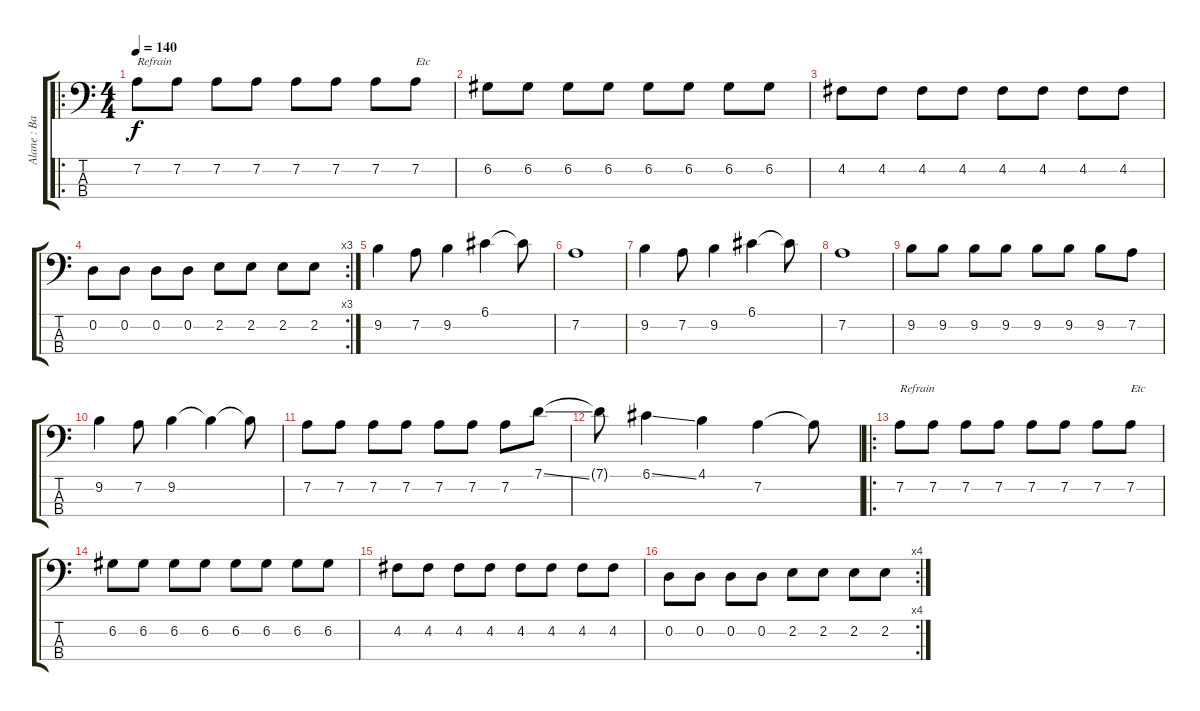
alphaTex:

\track ("Alane : Bass" "Alane : Ba") {instrument acousticbass}
\staff {score tabs}
\tuning (G2 D2 A1 E1) {hide}
\ro
\ts (4 4)
\tempo 140
\clef f4
\ks c
7.2.8{txt "Refrain" dy f} 7.2.8 7.2.8 7.2.8 7.2.8 7.2.8 7.2.8 7.2.8{txt "Etc"} |
6.2.8 6.2.8 6.2.8 6.2.8 6.2.8 6.2.8 6.2.8 6.2.8 |
4.2.8 4.2.8 4.2.8 4.2.8 4.2.8 4.2.8 4.2.8 4.2.8 |
\rc 3
0.2.8 0.2.8 0.2.8 0.2.8 2.2.8 2.2.8 2.2.8 2.2.8 |
9.2.4 7.2.8 9.2.4 6.1.4 6.1{t}.8 |
7.2.1 |
9.2.4 7.2.8 9.2.4 6.1.4 6.1{t}.8 |
7.2.1 |
9.2.8 9.2.8 9.2.8 9.2.8 9.2.8 9.2.8 9.2.8 7.2.8 |
9.2.4 7.2.8 9.2.4 9.2{t}.4 9.2{t}.8 |
7.2.8 7.2.8 7.2.8 7.2.8 7.2.8 7.2.8 7.2.8 7.1{ss}.8 |
7.1{t}.8 6.1{ss}.4 4.1.4 7.2.4 7.2{t}.8 |
\ro
7.2.8{txt "Refrain"} 7.2.8 7.2.8 7.2.8 7.2.8 7.2.8 7.2.8 7.2.8{txt "Etc"} |
6.2.8 6.2.8 6.2.8 6.2.8 6.2.8 6.2.8 6.2.8 6.2.8 |
4.2.8 4.2.8 4.2.8 4.2.8 4.2.8 4.2.8 4.2.8 4.2.8 |
\rc 4
0.2.8 0.2.8 0.2.8 0.2.8 2.2.8 2.2.8 2.2.8 2.2.8
